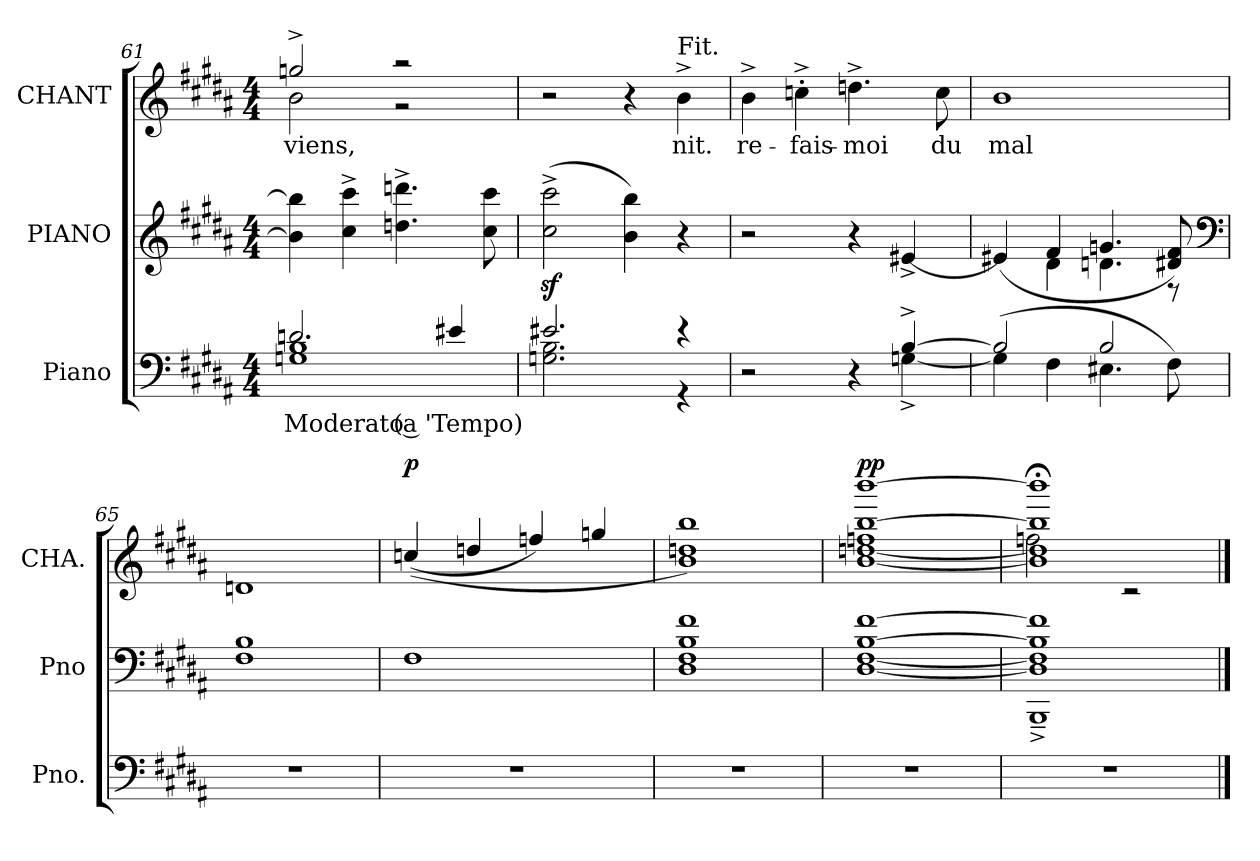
**kern	**text	**kern	**dynam	**kern	**text	**dynam
*part3	*part3	*part2	*part2	*part1	*part1	*part1
*staff3	*staff3	*staff2	*staff2	*staff1	*staff1	*staff1
*I"Piano	*	*I"PIANO	*	*I"CHANT	*	*
*I'Pno.	*	*I'Pno	*	*I'CHA.	*	*
!!LO:LB:g=z
*clefF4	*	*clefG2	*	*clefG2	*	*
*k[f#c#g#d#a#]	*	*k[f#c#g#d#a#]	*	*k[f#c#g#d#a#]	*	*
*M4/4	*	*M4/4	*	*M4/4	*	*
=61	=61	=61	=61	=61	=61	=61
*^	*	*	*	*^	*	*
2.dn/	1Gn/ 1B/	Moderato (a 'Tempo)	4b]\ 4bb]\	.	2ggn^/	2b\	viens,	.
.	.	.	4cc#^\ 4ccc#^\	.	.	.	.	.
.	.	.	4.ddn^\ 4.dddn^\	.	2r	2r	.	.
4e#X/	.	.	.	.	.	.	.	.
.	.	.	8cc#\ 8ccc#\	.	.	.	.	.
*	*	*	*	*	*v	*v	*	*
=62	=62	=62	=62	=62	=62	=62	=62
2.e#X/	2.Gn\ 2.B\	.	(2cc#z^\ 2ccc#z^\	.	2r	.	.
.	.	.	4b\ 4bb\)	.	4r	.	.
!	!	!	!	!	!LO:TX:t=Fit.	!	!
4r	4r	.	4r	.	4b^\	nit.	.
=63	=63	=63	=63	=63	=63	=63	=63
2r	2ryy	.	2r	.	4b^\	re-	.
.	.	.	.	.	4cc'^\	fais-	.
4r	4ryy	.	4r	.	4.dd^\	moi	.
[4B^/	[4Gn^\	.	[4e#X^/	.	.	.	.
.	.	.	.	.	8cc\	du	.
=64	=64	=64	=64	=64	=64	=64	=64
*	*	*	*^	*	*	*	*
(4Gn\]	2B/]	.	(4e#X/]	4ryy	.	1b/	mal	.
4F#\	.	.	4f#/	4d#\	.	.	.	.
4.E#X\	2B/	.	4.gn/	4.dn\	.	.	.	.
8F#\)	.	.	8d#X/ 8f#/)	8r	.	.	.	.
*v	*v	*	*	*	*	*	*	*
*	*	*v	*v	*	*	*	*
*	*	*clefF4	*	*	*	*
!!LO:LB:g=z
=65	=65	=65	=65	=65	=65	=65
1r	.	1F#/ 1B/	dim.	1d/	.	.
=66	=66	=66	=66	=66	=66	=66
1r	.	1F#/	.	((4cc/	.	p
.	.	.	.	4dd/	.	.
.	.	.	.	4ff/)	.	.
.	.	.	.	4gg/	.	.
=67	=67	=67	=67	=67	=67	=67
1r	.	1D#/ 1F#/ 1B/ 1f#/	.	1b/ 1dd/ 1bb/)	.	.
=68	=68	=68	=68	=68	=68	=68
1r	.	[1D#/ [1F#/ [1B/ [1f#/	.	[1b/ [1dd/ 1ff/ [1bb/ [1bbb/	.	pp
=69	=69	=69	=69	=69	=69	=69
*	*	*	*	*^	*	*
1r	.	1BBB~^/ 1D#]~^/ 1F#]~^/ 1B]~^/ 1f#]~^/	.	1b];<;</ 1dd];<;</ 1bb];<;</ 1bbb];<;</	2ff\	.	.
.	.	.	.	.	2r	.	.
*	*	*	*	*v	*v	*	*
==	==	==	==	==	==	==
*-	*-	*-	*-	*-	*-	*-
